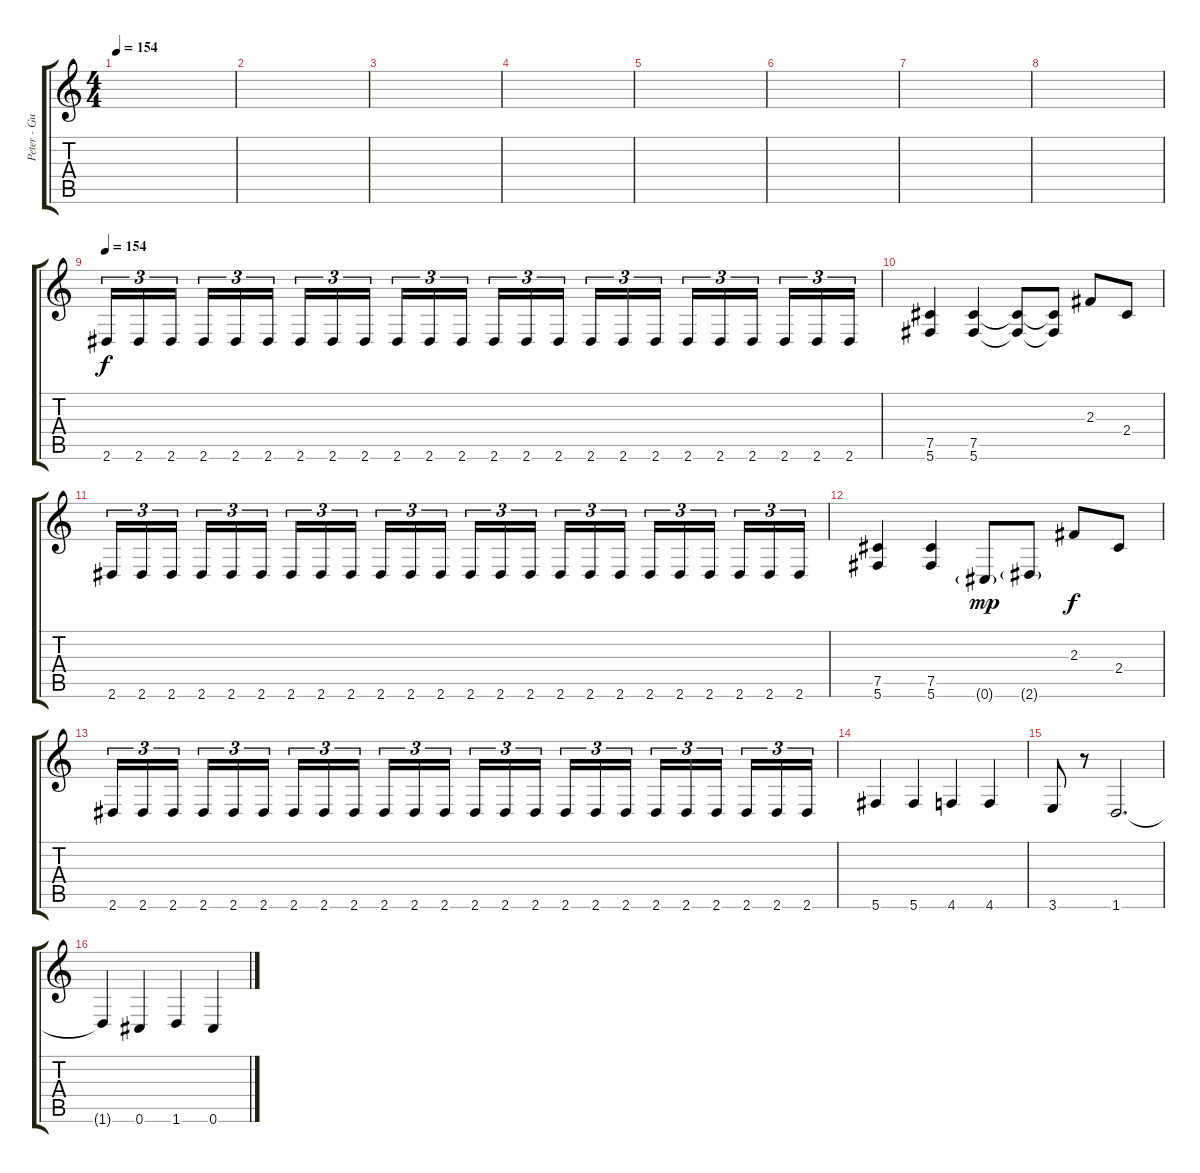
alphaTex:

\track ("Peter - Guitar, Vocals" "Peter - Gu") {instrument distortionguitar}
\staff {score tabs}
\tuning (Db4 Ab3 E3 B2 Gb2 Db2) {hide}
\ts (4 4)
\tempo 154
\tempo 77
\tempo 154
\clef g2
\ks c
|
|
|
|
|
|
|
|
\tempo 154
2.6.16{tu (3 2)} 2.6.16{tu (3 2)} 2.6.16{tu (3 2) beam splitsecondary} 2.6.16{tu (3 2)} 2.6.16{tu (3 2)} 2.6.16{tu (3 2)} 2.6.16{tu (3 2)} 2.6.16{tu (3 2)} 2.6.16{tu (3 2) beam splitsecondary} 2.6.16{tu (3 2)} 2.6.16{tu (3 2)} 2.6.16{tu (3 2)} 2.6.16{tu (3 2)} 2.6.16{tu (3 2)} 2.6.16{tu (3 2) beam splitsecondary} 2.6.16{tu (3 2)} 2.6.16{tu (3 2)} 2.6.16{tu (3 2)} 2.6.16{tu (3 2)} 2.6.16{tu (3 2)} 2.6.16{tu (3 2) beam splitsecondary} 2.6.16{tu (3 2)} 2.6.16{tu (3 2)} 2.6.16{tu (3 2)} |
(7.5 5.6).4 (7.5 5.6).4 (7.5{t} 5.6{t}).8 (7.5{t} 5.6{t}).8 2.3.8 2.4.8 |
2.6.16{tu (3 2)} 2.6.16{tu (3 2)} 2.6.16{tu (3 2) beam splitsecondary} 2.6.16{tu (3 2)} 2.6.16{tu (3 2)} 2.6.16{tu (3 2)} 2.6.16{tu (3 2)} 2.6.16{tu (3 2)} 2.6.16{tu (3 2) beam splitsecondary} 2.6.16{tu (3 2)} 2.6.16{tu (3 2)} 2.6.16{tu (3 2)} 2.6.16{tu (3 2)} 2.6.16{tu (3 2)} 2.6.16{tu (3 2) beam splitsecondary} 2.6.16{tu (3 2)} 2.6.16{tu (3 2)} 2.6.16{tu (3 2)} 2.6.16{tu (3 2)} 2.6.16{tu (3 2)} 2.6.16{tu (3 2) beam splitsecondary} 2.6.16{tu (3 2)} 2.6.16{tu (3 2)} 2.6.16{tu (3 2)} |
(7.5 5.6).4 (7.5 5.6).4 0.6{g}.8{dy mp} 2.6{g}.8 2.3.8{dy f} 2.4.8 |
2.6.16{tu (3 2)} 2.6.16{tu (3 2)} 2.6.16{tu (3 2) beam splitsecondary} 2.6.16{tu (3 2)} 2.6.16{tu (3 2)} 2.6.16{tu (3 2)} 2.6.16{tu (3 2)} 2.6.16{tu (3 2)} 2.6.16{tu (3 2) beam splitsecondary} 2.6.16{tu (3 2)} 2.6.16{tu (3 2)} 2.6.16{tu (3 2)} 2.6.16{tu (3 2)} 2.6.16{tu (3 2)} 2.6.16{tu (3 2) beam splitsecondary} 2.6.16{tu (3 2)} 2.6.16{tu (3 2)} 2.6.16{tu (3 2)} 2.6.16{tu (3 2)} 2.6.16{tu (3 2)} 2.6.16{tu (3 2) beam splitsecondary} 2.6.16{tu (3 2)} 2.6.16{tu (3 2)} 2.6.16{tu (3 2)} |
5.6.4 5.6.4 4.6.4 4.6.4 |
3.6.8 r.8 1.6.2{d} |
1.6{t}.4 0.6.4 1.6.4 0.6.4
